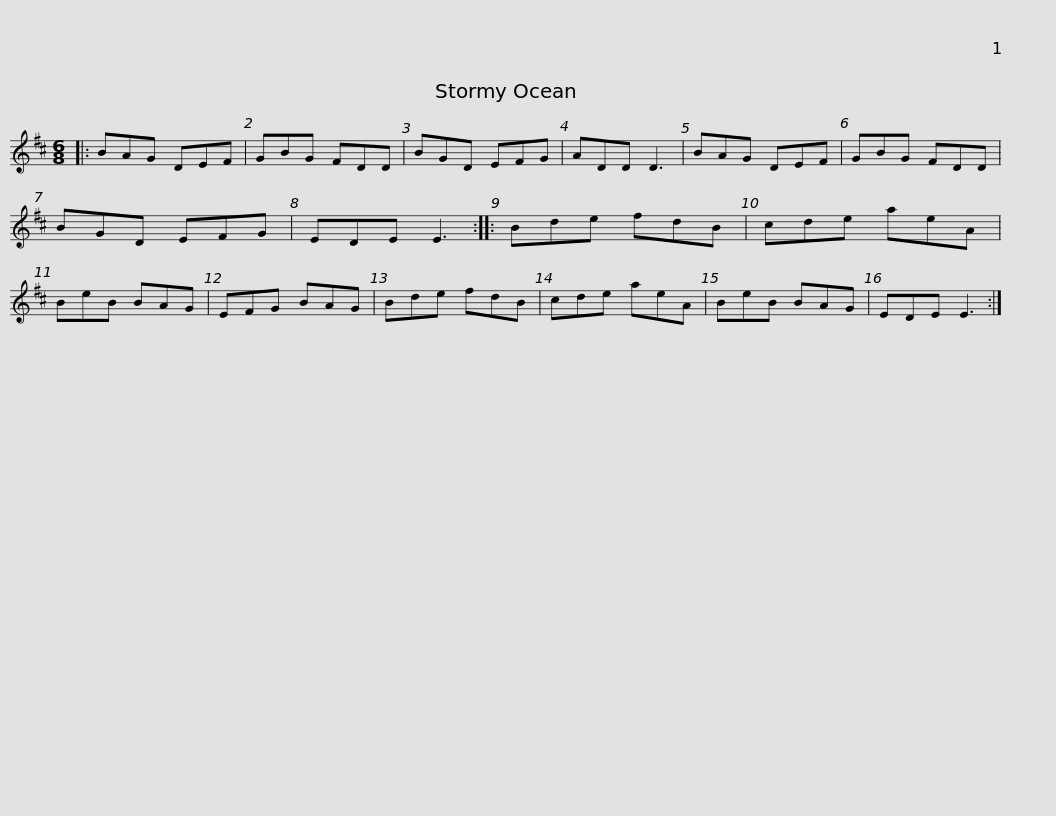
X:1
L:1/8
M:6/8
I:linebreak $
K:D
V:1 treble
V:1
|: BAG DEF | GBG FDD | BGD EFG | ADD D3 | BAG DEF | %5
 GBG FDD | BGD EFG |$ EDE E3 :: Bde fdB | cde aeA | %10
 BeB BAG | EFG BAG | Bde fdB | cde aeA |$ BeB BAG | %15
 EDE E3 :| %16
